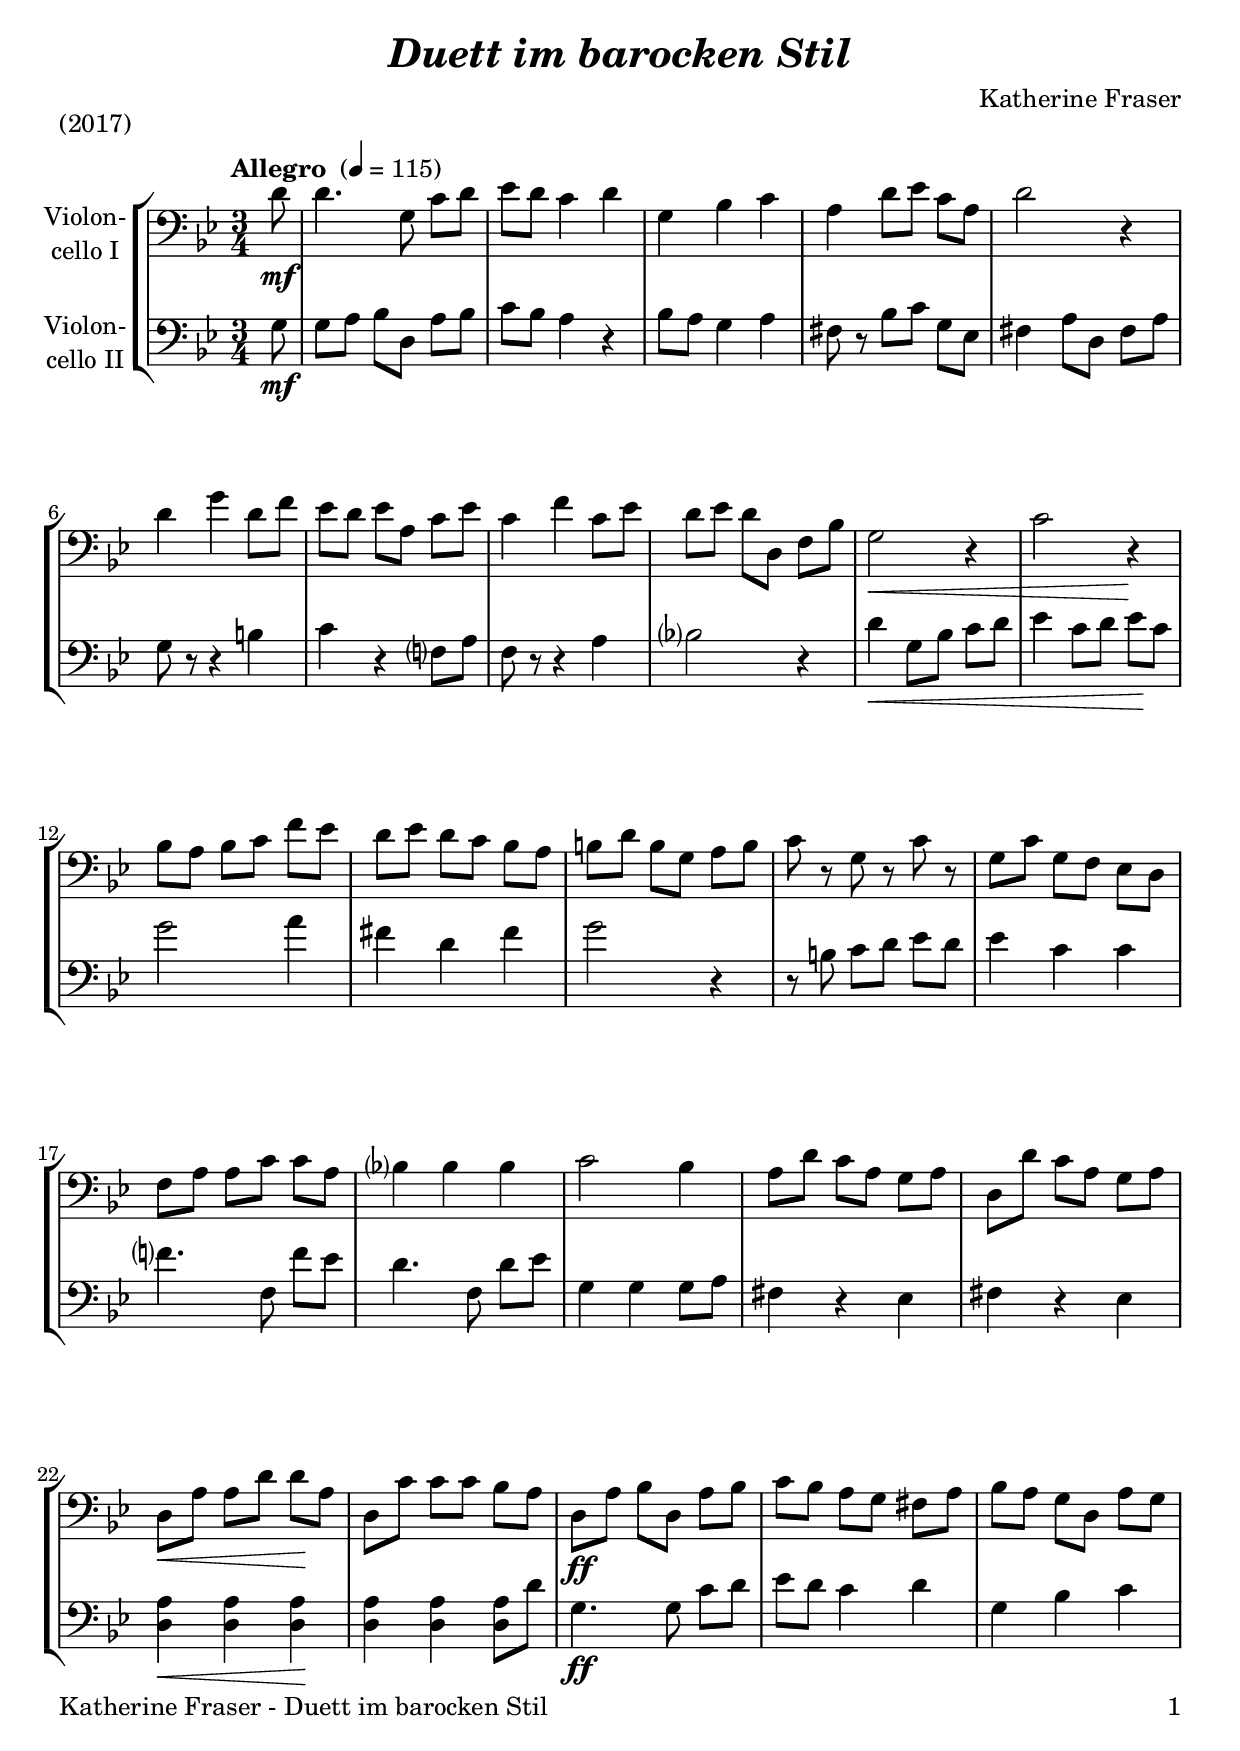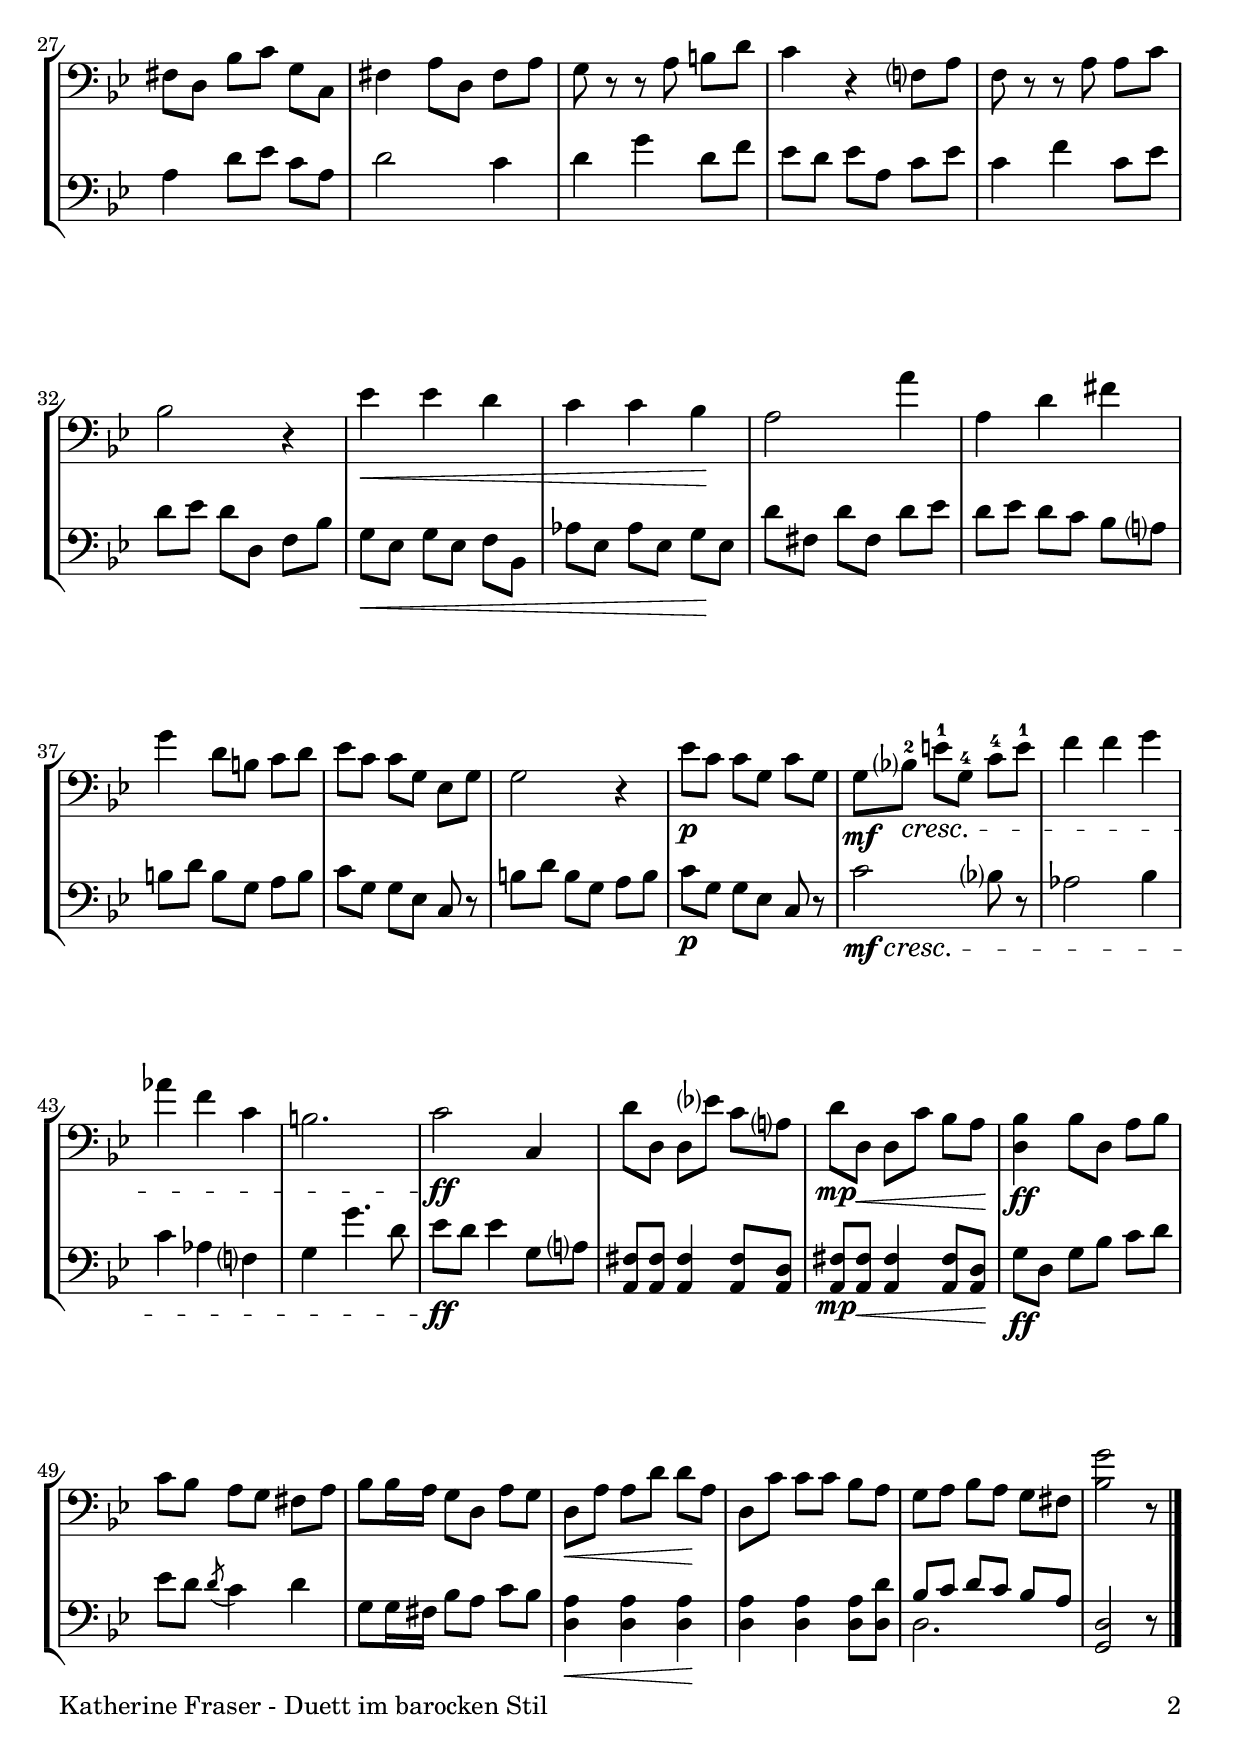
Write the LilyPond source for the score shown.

\version "2.20.2"
\include "deutsch.ly"
  
#(set-global-staff-size 22)

\header {
  title     = \markup \bold \italic "Duett im barocken Stil"
  composer  = "Katherine Fraser"
%  arranger  = ""
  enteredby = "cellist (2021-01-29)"
  piece     = "(2017)"
}

voiceconsts = {
  \key g \minor
  \time 3/4
  \clef "bass"
%  \numericTimeSignature
  \compressEmptyMeasures
  % Set default beaming for all staves
  \set Timing.beamExceptions = #'()
  \set Timing.baseMoment     = #(ly:make-moment 1 4)
  \set Timing.beatStructure  = #'(1 1 1)
  \tempo "Allegro " 4=115
}

micl = "clarinet"
mifl = "flute"
miob = "oboe"
mifh = "french horn"
misx = "tenor sax"
mist = "string ensemble 1"
miba = "cello"

dolc = \markup \italic "dolce"

va = \relative c' {
  \voiceconsts
  
  \partial 8 d8\mf
  d4. g,8 c d
  es d c4 d
  g, b c
  a d8 es c a
  d2 r4
  d g d8 f
  es d es a, c es

  c4 f c8 es
  d es d d, f b
  g2\< r4
  c2 r4\!
  b8 a b c f es
  d es d c b a

  h d h g a h
  c r g r c r
  g c g f es d
  f a a c c a
  b?4 b b
  c2 b4

  a8 d c a g a
  d, d' c a g a
  d,\< a' a d d\! a
  d, c' c c b a
  d,\ff a' b d, a' b
  c b a g fis a

  b a g d a' g
  fis d b' c g c,
  fis4 a8 d, fis a
  g r r a h d
  c4 r f,?8 a
  f r r a a c

  b2 r4
  es\< es d
  c c b\!
  a2 a'4
  a, d fis
  g d8 h c d
  es c c g es g
  g2 r4

  es'8\p c c g c g
  g\mf b?-2\cresc e-1 g,-4 c-4 e-1
  f4 f g
  as f c
  h2.
  c2\ff c,4
  d'8 d, d es'? c a?

  d\mp d,\< d c' b a\!
  <d, b'>4\ff b'8 d, a' b
  c b a g fis a
  b b16 a g8 d a' g

  d\< a' a d d\! a
  d, c' c c b a
  g a b a g fis
  <b g'>2 r8 \bar "|."
}

vb = \relative c' {
  \voiceconsts
  
  \partial 8 g8\mf
  g a b d, a' b
  c b a4 r
  b8 a g4 a
  fis8 r b c g es
  fis4 a8 d, fis a
  g r r4 h

  c r f,?8 a
  f r r4 a
  b?2 r4
  d\< g,8 b c d
  es4 c8 d es\! c
  g'2 a4
  fis d fis
  g2 r4

  r8 h, c d es d
  es4 c c
  f?4. f,8 f' es
  d4. f,8 d' es
  g,4 g g8 a
  fis4 r es
  fis r es

  <d a'>\< <d a'> <d a'>\!
  <d a'> <d a'> <d a'>8 d'
  g,4.\ff g8 c d
  es d c4 d
  g, b c
  a d8 es c a
  d2 c4

  d g d8 f
  es d es a, c es
  c4 f c8 es
  d es d d, f b
  g\< es g es f b,
  as' es as es g\! es

  d' fis, d' fis, d' es
  d es d c b a?
  h d h g a h
  c g g es c r
  h' d h g a h

  c\p g g es c r
  c'2\mf\cresc b?8 r
  as2 b4
  c as f?
  g g'4. d8
  es\ff d es4 g,8 a?
  <a, fis'> <a fis'> <a fis'>4 <a fis'>8 <a d>

  <a fis'>\mp <a fis'>\< <a fis'>4 <a fis'>8 <a d>\!
  g'\ff d g b c d
  es d \acciaccatura d c4 d
  g,8 g16 fis b8 a c b

  <d, a'>4\< <d a'> <d a'>\!
  <d a'> <d a'> <d a'>8 <d d'>
  << { b' c d c b a } \\ d,2.>>
  <g, d'>2 r8 \bar "|."
}


music = \new StaffGroup <<
      \new Staff {
	\set Staff.midiInstrument = \miba
	\set Staff.instrumentName = \markup \center-column { "Violon-" "cello I" }
	\transpose g g { \va }
      }

      \new Staff {
	\set Staff.midiInstrument = \miba
	\set Staff.instrumentName = \markup \center-column { "Violon-" "cello II" }
	\transpose g g { \vb }
      }
>>

\book {
   \paper {
    print-page-number = ##t
    print-first-page-number = ##t
    ragged-last-bottom = ##f
    oddHeaderMarkup = \markup \null
    evenHeaderMarkup = \markup \null
    oddFooterMarkup = \markup {
      \fill-line {
        \on-the-fly #print-page-number-check-first
        "Katherine Fraser - Duett im barocken Stil" \fromproperty #'page:page-number-string
      }
    }
    evenFooterMarkup = \oddFooterMarkup
  } \score {
    \music
    \layout {}
  }

  \score {
    \unfoldRepeats \music

    \midi {
      \context {
        \Score
      }
    }
  }
}